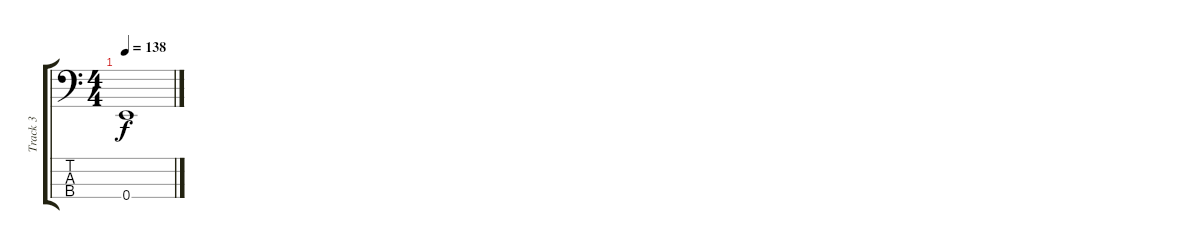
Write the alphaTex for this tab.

\track ("Track 3" "Track 3") {instrument electricbassfinger}
\staff {score tabs}
\tuning (G2 D2 A1 E1) {hide}
\ts (4 4)
\tempo 138
\clef f4
\ks c
0.4{t}.1{dy f}
